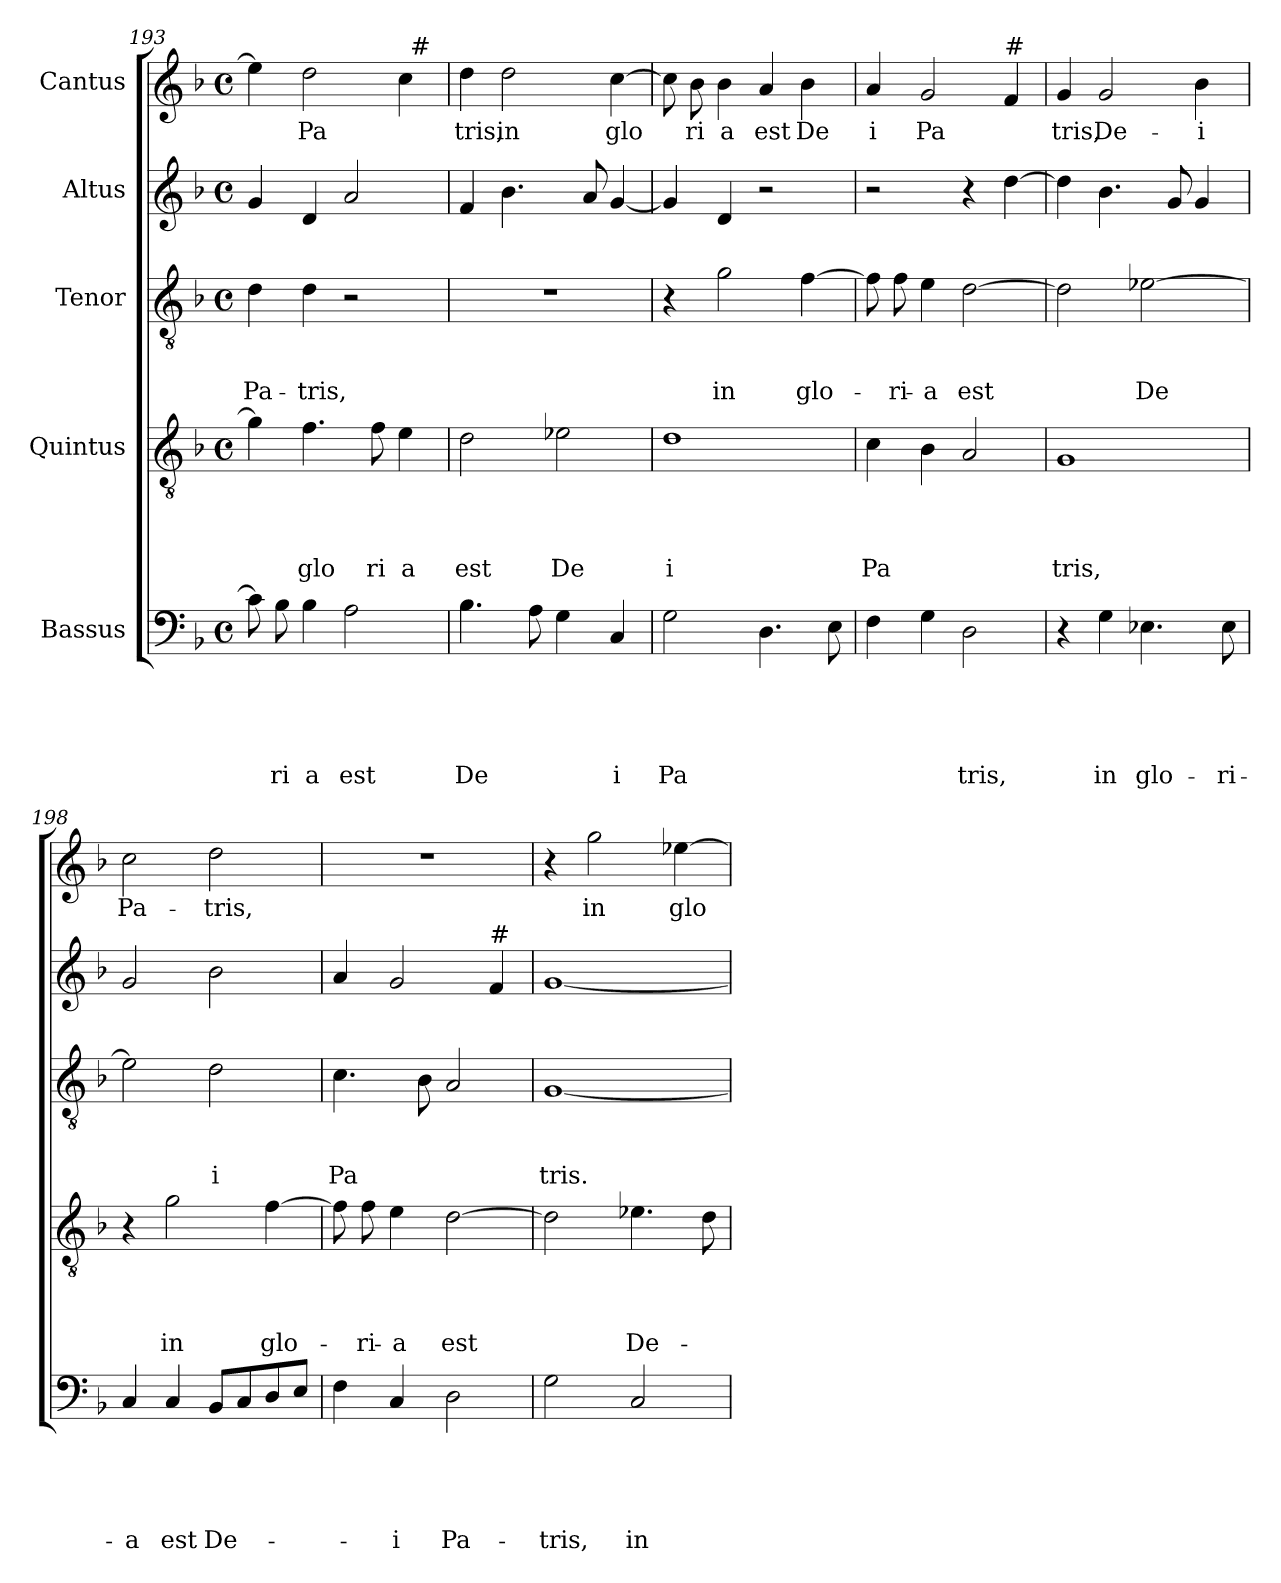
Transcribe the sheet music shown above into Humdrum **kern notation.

**kern	**text	**text	**text	**text	**text	**kern	**text	**text	**text	**text	**kern	**text	**text	**text	**kern	**kern	**text
*part5	*part5	*part5	*part5	*part5	*part5	*part4	*part4	*part4	*part4	*part4	*part3	*part3	*part3	*part3	*part2	*part1	*part1
*staff5	*staff5	*staff5	*staff5	*staff5	*staff5	*staff4	*staff4	*staff4	*staff4	*staff4	*staff3	*staff3	*staff3	*staff3	*staff2	*staff1	*staff1
*I"Bassus	*	*	*	*	*	*I"Quintus	*	*	*	*	*I"Tenor	*	*	*	*I"Altus	*I"Cantus	*
*clefF4	*	*	*	*	*	*clefGv2	*	*	*	*	*clefGv2	*	*	*	*clefG2	*clefG2	*
*k[b-]	*	*	*	*	*	*k[b-]	*	*	*	*	*k[b-]	*	*	*	*k[b-]	*k[b-]	*
*F:	*	*	*	*	*	*F:	*	*	*	*	*F:	*	*	*	*F:	*F:	*
*M4/4	*	*	*	*	*	*M4/4	*	*	*	*	*M4/4	*	*	*	*M4/4	*M4/4	*
*met(c)	*	*	*	*	*	*met(c)	*	*	*	*	*met(c)	*	*	*	*met(c)	*met(c)	*
=193	=193	=193	=193	=193	=193	=193	=193	=193	=193	=193	=193	=193	=193	=193	=193	=193	=193
!	!	!	!	!	!	!	!	!	!	!	!	!	!	!LO:LY:b	!	!	!
*	*	*	*	*	*	*	*	*	*	*	*	*	*	*	*	*^	*
8c\]	.	.	.	.	.	4g\]	.	.	.	.	4d\	.	.	Pa-	4g/	4ee\]	2ryy	.
!	!	!	!	!	!LO:LY:b	!	!	!	!	!	!	!	!	!	!	!	!	!
8B-\	.	.	.	.	ri	.	.	.	.	.	.	.	.	.	.	.	.	.
!	!	!	!	!	!LO:LY:b	!	!	!	!	!LO:LY:b	!	!	!	!LO:LY:b	!	!	!	!LO:LY:b
4B-\	.	.	.	.	a	4.f\	.	.	.	glo	4d\	.	.	-tris,	4d/	2dd\	.	Pa
!	!	!	!	!	!LO:LY:b	!	!	!	!	!	!	!	!	!	!	!	!	!
2A\	.	.	.	.	est	.	.	.	.	.	2r	.	.	.	2a/	.	4ryy	.
!	!	!	!	!	!	!	!	!	!	!LO:LY:b	!	!	!	!	!	!	!	!
.	.	.	.	.	.	8f\	.	.	.	ri	.	.	.	.	.	.	.	.
!	!	!	!	!	!	!	!	!	!	!LO:LY:b	!	!	!	!	!	!	!	!
.	.	.	.	.	.	4e\	.	.	.	a	.	.	.	.	.	4cc\	32ryy	.
!	!	!	!	!	!	!	!	!	!	!	!	!	!	!	!	!	!LO:TX:a:t=#	!
.	.	.	.	.	.	.	.	.	.	.	.	.	.	.	.	.	8..ryy	.
=194	=194	=194	=194	=194	=194	=194	=194	=194	=194	=194	=194	=194	=194	=194	=194	=194	=194	=194
!	!	!	!	!	!LO:LY:b	!	!	!	!	!LO:LY:b	!	!	!	!	!	!	!	!LO:LY:b
*	*	*	*	*	*	*	*	*	*	*	*	*	*	*	*	*v	*v	*
4.B-\	.	.	.	.	De	2d\	.	.	.	est	1r	.	.	.	4f/	4dd\	tris,
!	!	!	!	!	!	!	!	!	!	!	!	!	!	!	!	!	!LO:LY:b
.	.	.	.	.	.	.	.	.	.	.	.	.	.	.	4.b-\	2dd\	in
8A\	.	.	.	.	.	.	.	.	.	.	.	.	.	.	.	.	.
!	!	!	!	!	!	!	!	!	!	!LO:LY:b	!	!	!	!	!	!	!
4G\	.	.	.	.	.	2e-X\	.	.	.	De	.	.	.	.	.	.	.
.	.	.	.	.	.	.	.	.	.	.	.	.	.	.	8a/	.	.
!	!	!	!	!	!LO:LY:b	!	!	!	!	!	!	!	!	!	!	!	!LO:LY:b
4C/	.	.	.	.	i	.	.	.	.	.	.	.	.	.	[<4g/	[>4cc\	glo
=195	=195	=195	=195	=195	=195	=195	=195	=195	=195	=195	=195	=195	=195	=195	=195	=195	=195
!	!	!	!	!	!LO:LY:b	!	!	!	!	!LO:LY:b	!	!	!	!	!	!	!
2G\	.	.	.	.	Pa	1d	.	.	.	i	4r	.	.	.	4g/]	8cc\]	.
!	!	!	!	!	!	!	!	!	!	!	!	!	!	!	!	!	!LO:LY:b
.	.	.	.	.	.	.	.	.	.	.	.	.	.	.	.	8b-\	ri
!	!	!	!	!	!	!	!	!	!	!	!	!	!	!LO:LY:b	!	!	!LO:LY:b
.	.	.	.	.	.	.	.	.	.	.	2g\	.	.	in	4d/	4b-\	a
!	!	!	!	!	!	!	!	!	!	!	!	!	!	!	!	!	!LO:LY:b
4.D\	.	.	.	.	.	.	.	.	.	.	.	.	.	.	2r	4a/	est
!	!	!	!	!	!	!	!	!	!	!	!	!	!	!LO:LY:b	!	!	!LO:LY:b
.	.	.	.	.	.	.	.	.	.	.	[>4f\	.	.	glo-	.	4b-\	De
8E\	.	.	.	.	.	.	.	.	.	.	.	.	.	.	.	.	.
=196	=196	=196	=196	=196	=196	=196	=196	=196	=196	=196	=196	=196	=196	=196	=196	=196	=196
!	!	!	!	!	!	!	!	!	!	!LO:LY:b	!	!	!	!	!	!	!LO:LY:b
4F\	.	.	.	.	.	4c\	.	.	.	Pa	8f\]	.	.	.	2r	4a/	i
!	!	!	!	!	!	!	!	!	!	!	!	!	!	!LO:LY:b	!	!	!
.	.	.	.	.	.	.	.	.	.	.	8f\	.	.	-ri-	.	.	.
!	!	!	!	!	!	!	!	!	!	!	!	!	!	!LO:LY:b	!	!	!LO:LY:b
4G\	.	.	.	.	.	4B-\	.	.	.	.	4e\	.	.	-a	.	2g/	Pa
!	!	!	!	!	!LO:LY:b	!	!	!	!	!	!	!	!	!LO:LY:b	!	!	!
2D\	.	.	.	.	tris,	2A/	.	.	.	.	[<2d\	.	.	est	4r	.	.
!	!	!	!	!	!	!	!	!	!	!	!	!	!	!	!	!LO:TX:a:t=#	!
.	.	.	.	.	.	.	.	.	.	.	.	.	.	.	[<4dd\	4f/	.
!!LO:LB:g=z
=197	=197	=197	=197	=197	=197	=197	=197	=197	=197	=197	=197	=197	=197	=197	=197	=197	=197
!	!	!	!	!	!	!	!	!	!	!LO:LY:b	!	!	!	!	!	!	!LO:LY:b
4r	.	.	.	.	.	1G	.	.	.	tris,	2d\]	.	.	.	4dd\]	4g/	tris,
!	!	!	!	!	!LO:LY:b	!	!	!	!	!	!	!	!	!	!	!	!LO:LY:b
4G\	.	.	.	.	in	.	.	.	.	.	.	.	.	.	4.b-\	2g/	De-
!	!	!	!	!	!LO:LY:b	!	!	!	!	!	!	!	!	!LO:LY:b	!	!	!
4.E-X\	.	.	.	.	glo-	.	.	.	.	.	[>2e-X\	.	.	De	.	.	.
.	.	.	.	.	.	.	.	.	.	.	.	.	.	.	8g/	.	.
!	!	!	!	!	!	!	!	!	!	!	!	!	!	!	!	!	!LO:LY:b
.	.	.	.	.	.	.	.	.	.	.	.	.	.	.	4g/	4b-\	-i
!	!	!	!	!	!LO:LY:b	!	!	!	!	!	!	!	!	!	!	!	!
8E-\	.	.	.	.	-ri-	.	.	.	.	.	.	.	.	.	.	.	.
=198	=198	=198	=198	=198	=198	=198	=198	=198	=198	=198	=198	=198	=198	=198	=198	=198	=198
!	!	!	!	!	!LO:LY:b	!	!	!	!	!	!	!	!	!	!	!	!LO:LY:b
4C/	.	.	.	.	-a	4r	.	.	.	.	2e-\]	.	.	.	2g/	2cc\	Pa-
!	!	!	!	!	!LO:LY:b	!	!	!	!	!LO:LY:b	!	!	!	!	!	!	!
4C/	.	.	.	.	est	2g\	.	.	.	in	.	.	.	.	.	.	.
!	!	!	!	!	!LO:LY:b	!	!	!	!	!	!	!	!	!LO:LY:b	!	!	!LO:LY:b
8BB-/L	.	.	.	.	De-	.	.	.	.	.	2d\	.	.	i	2b-\	2dd\	-tris,
8C/	.	.	.	.	.	.	.	.	.	.	.	.	.	.	.	.	.
!	!	!	!	!	!	!	!	!	!	!LO:LY:b	!	!	!	!	!	!	!
8D/	.	.	.	.	.	[>4f\	.	.	.	glo-	.	.	.	.	.	.	.
8E/J	.	.	.	.	.	.	.	.	.	.	.	.	.	.	.	.	.
=199	=199	=199	=199	=199	=199	=199	=199	=199	=199	=199	=199	=199	=199	=199	=199	=199	=199
!	!	!	!	!	!	!	!	!	!	!	!	!	!	!LO:LY:b	!	!	!
4F\	.	.	.	.	.	8f\]	.	.	.	.	4.c\	.	.	Pa	4a/	1r	.
!	!	!	!	!	!	!	!	!	!	!LO:LY:b	!	!	!	!	!	!	!
.	.	.	.	.	.	8f\	.	.	.	-ri-	.	.	.	.	.	.	.
!	!	!	!	!	!LO:LY:b	!	!	!	!	!LO:LY:b	!	!	!	!	!	!	!
4C/	.	.	.	.	-i	4e\	.	.	.	-a	.	.	.	.	2g/	.	.
.	.	.	.	.	.	.	.	.	.	.	8B-\	.	.	.	.	.	.
!	!	!	!	!	!LO:LY:b	!	!	!	!	!LO:LY:b	!	!	!	!	!	!	!
2D\	.	.	.	.	Pa-	[>2d\	.	.	.	est	2A/	.	.	.	.	.	.
!	!	!	!	!	!	!	!	!	!	!	!	!	!	!	!LO:TX:a:t=#	!	!
.	.	.	.	.	.	.	.	.	.	.	.	.	.	.	4f/	.	.
=200	=200	=200	=200	=200	=200	=200	=200	=200	=200	=200	=200	=200	=200	=200	=200	=200	=200
!	!	!	!	!	!LO:LY:b	!	!	!	!	!	!	!	!	!LO:LY:b	!	!	!
2G\	.	.	.	.	-tris,	2d\]	.	.	.	.	[<1G	.	.	tris.	[<1g	4r	.
!	!	!	!	!	!	!	!	!	!	!	!	!	!	!	!	!	!LO:LY:b
.	.	.	.	.	.	.	.	.	.	.	.	.	.	.	.	2gg\	in
!	!	!	!	!	!LO:LY:b	!	!	!	!	!LO:LY:b	!	!	!	!	!	!	!
2C/	.	.	.	.	in	4.e-X\	.	.	.	De-	.	.	.	.	.	.	.
!	!	!	!	!	!	!	!	!	!	!	!	!	!	!	!	!	!LO:LY:b
.	.	.	.	.	.	.	.	.	.	.	.	.	.	.	.	[>4ee-X\	glo-
.	.	.	.	.	.	8d\	.	.	.	.	.	.	.	.	.	.	.
=	=	=	=	=	=	=	=	=	=	=	=	=	=	=	=	=	=
*-	*-	*-	*-	*-	*-	*-	*-	*-	*-	*-	*-	*-	*-	*-	*-	*-	*-
